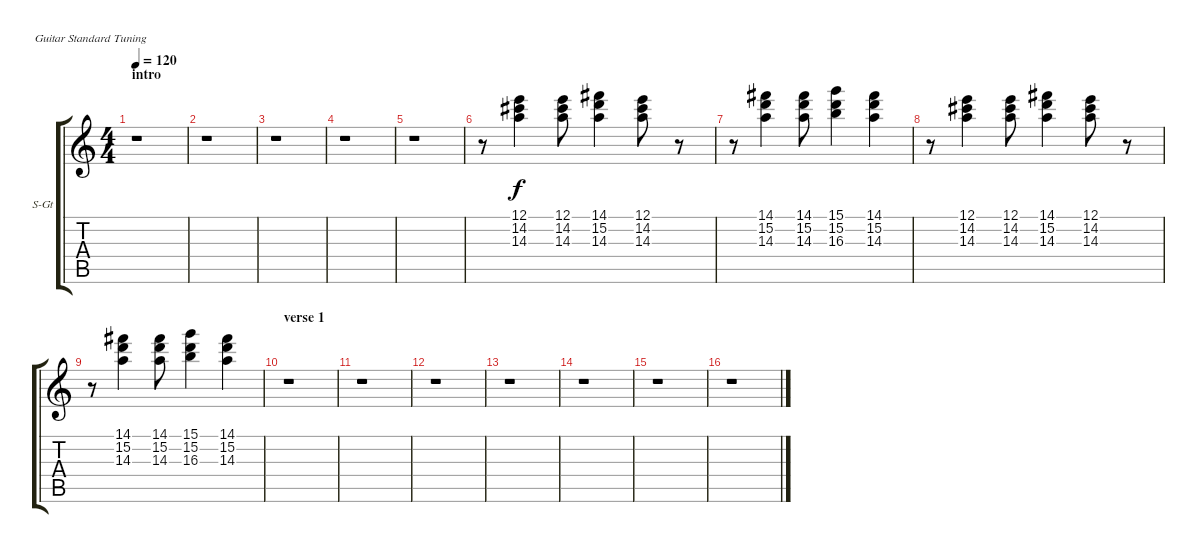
\bracketExtendMode groupsimilarinstruments
\firstSystemTrackNameOrientation horizontal
\otherSystemsTrackNameOrientation horizontal
\track ("Piano" "S-Gt") {instrument acousticgrandpiano}
\staff {score tabs}
\tuning (E4 B3 G3 D3 A2 E2)
\displaytranspose 12
\ts (4 4)
\section ("" "intro")
\tempo 120
\clef g2
\ks c
r.1{dy f instrument acousticgrandpiano} |
r.1 |
r.1 |
r.1 |
r.1 |
r.8 (12.1 14.2 14.3).4 (12.1 14.2 14.3).8 (14.1 15.2 14.3).4 (12.1 14.2 14.3).8 r.8 |
r.8 (14.1 15.2 14.3).4 (14.1 15.2 14.3).8 (15.1 15.2 16.3).4 (14.1 15.2 14.3).4 |
r.8 (12.1 14.2 14.3).4 (12.1 14.2 14.3).8 (14.1 15.2 14.3).4 (12.1 14.2 14.3).8 r.8 |
r.8 (14.1 15.2 14.3).4 (14.1 15.2 14.3).8 (15.1 15.2 16.3).4 (14.1 15.2 14.3).4 |
\section ("" "verse 1")
r.1 |
r.1 |
r.1 |
r.1 |
r.1 |
r.1 |
r.1
